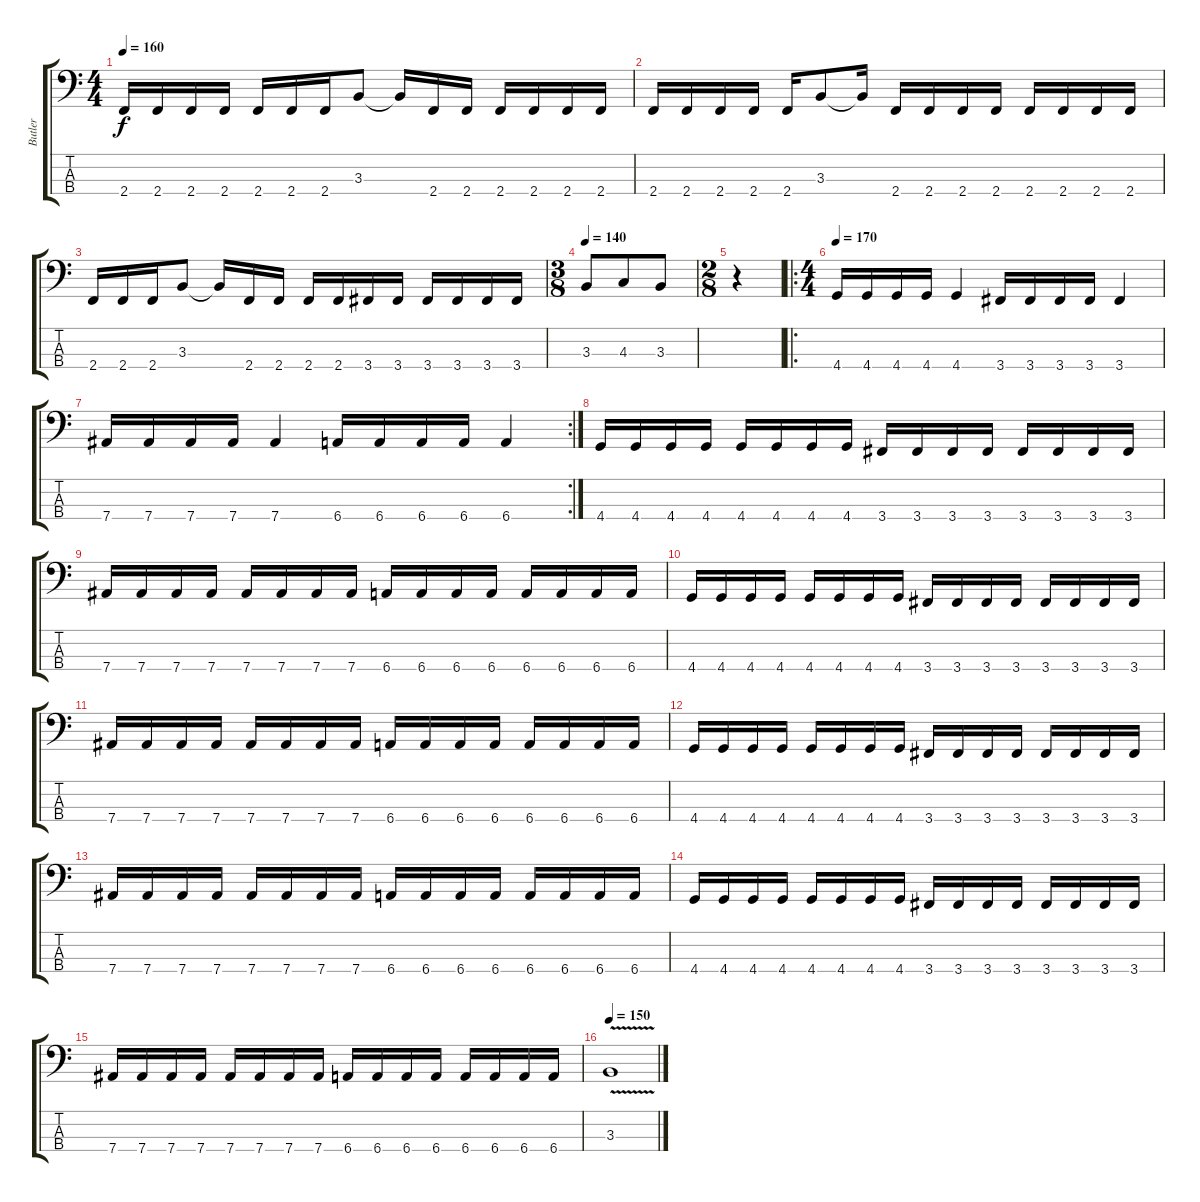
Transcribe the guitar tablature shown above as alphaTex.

\track ("Butler" "Butler") {instrument acousticbass}
\staff {score tabs}
\tuning (Gb2 Db2 Ab1 Eb1) {hide}
\ts (4 4)
\tempo 160
\clef f4
\ks c
2.4.16{dy f} 2.4.16 2.4.16 2.4.16 2.4.16 2.4.16 2.4.16 3.3.8 3.3{t}.16 2.4.16 2.4.16 2.4.16 2.4.16 2.4.16 2.4.16 |
2.4.16 2.4.16 2.4.16 2.4.16 2.4.16 3.3.8 3.3{t}.16 2.4.16 2.4.16 2.4.16 2.4.16 2.4.16 2.4.16 2.4.16 2.4.16 |
2.4.16 2.4.16 2.4.16 3.3.8 3.3{t}.16 2.4.16 2.4.16 2.4.16 2.4.16 3.4.16 3.4.16 3.4.16 3.4.16 3.4.16 3.4.16 |
\ts (3 8)
\tempo 140
3.3.8 4.3.8 3.3.8 |
\ts (2 8)
r.4 |
\ro
\ts (4 4)
\tempo 170
4.4.16 4.4.16 4.4.16 4.4.16 4.4.4 3.4.16 3.4.16 3.4.16 3.4.16 3.4.4 |
\rc 2
7.4.16 7.4.16 7.4.16 7.4.16 7.4.4 6.4.16 6.4.16 6.4.16 6.4.16 6.4.4 |
4.4.16 4.4.16 4.4.16 4.4.16 4.4.16 4.4.16 4.4.16 4.4.16 3.4.16 3.4.16 3.4.16 3.4.16 3.4.16 3.4.16 3.4.16 3.4.16 |
7.4.16 7.4.16 7.4.16 7.4.16 7.4.16 7.4.16 7.4.16 7.4.16 6.4.16 6.4.16 6.4.16 6.4.16 6.4.16 6.4.16 6.4.16 6.4.16 |
4.4.16 4.4.16 4.4.16 4.4.16 4.4.16 4.4.16 4.4.16 4.4.16 3.4.16 3.4.16 3.4.16 3.4.16 3.4.16 3.4.16 3.4.16 3.4.16 |
7.4.16 7.4.16 7.4.16 7.4.16 7.4.16 7.4.16 7.4.16 7.4.16 6.4.16 6.4.16 6.4.16 6.4.16 6.4.16 6.4.16 6.4.16 6.4.16 |
4.4.16 4.4.16 4.4.16 4.4.16 4.4.16 4.4.16 4.4.16 4.4.16 3.4.16 3.4.16 3.4.16 3.4.16 3.4.16 3.4.16 3.4.16 3.4.16 |
7.4.16 7.4.16 7.4.16 7.4.16 7.4.16 7.4.16 7.4.16 7.4.16 6.4.16 6.4.16 6.4.16 6.4.16 6.4.16 6.4.16 6.4.16 6.4.16 |
4.4.16 4.4.16 4.4.16 4.4.16 4.4.16 4.4.16 4.4.16 4.4.16 3.4.16 3.4.16 3.4.16 3.4.16 3.4.16 3.4.16 3.4.16 3.4.16 |
7.4.16 7.4.16 7.4.16 7.4.16 7.4.16 7.4.16 7.4.16 7.4.16 6.4.16 6.4.16 6.4.16 6.4.16 6.4.16 6.4.16 6.4.16 6.4.16 |
\tempo 150
3.3{v}.1
